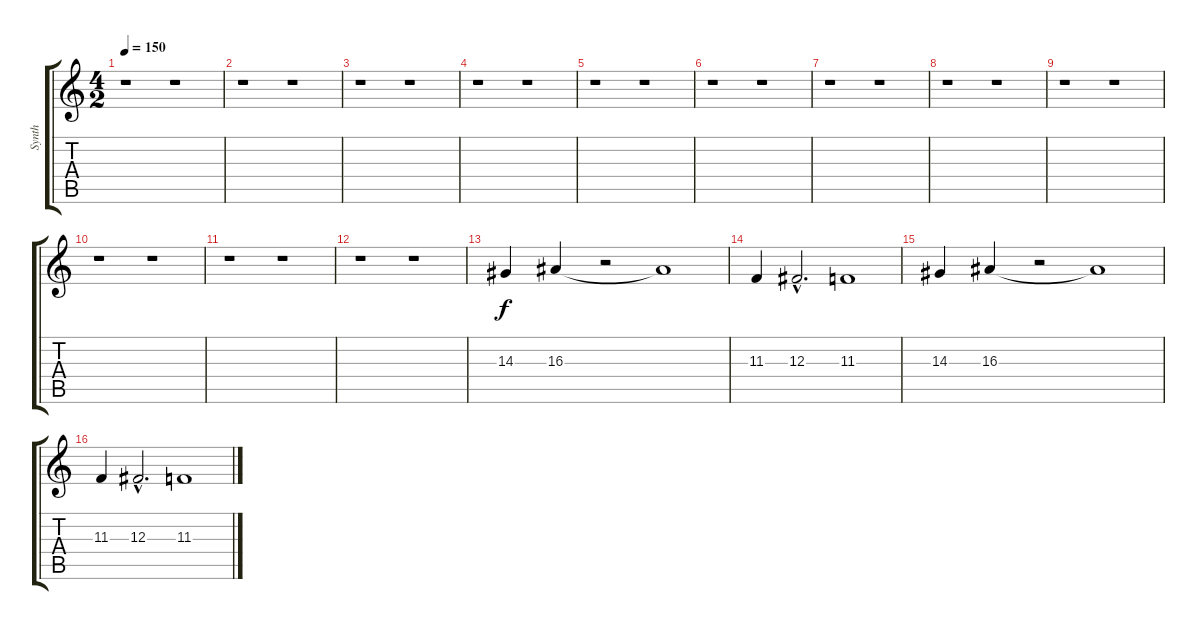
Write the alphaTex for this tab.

\track ("Synth" "Synth") {instrument gunshot}
\staff {score tabs}
\tuning (Eb4 Bb3 Gb3 Db3 Ab2 Eb2) {hide}
\ts (4 2)
\tempo 150
\clef g2
\ks c
r.1{dy f} r.1 |
r.1 r.1 |
r.1 r.1 |
r.1 r.1 |
r.1 r.1 |
r.1 r.1 |
r.1 r.1 |
r.1 r.1 |
r.1 r.1 |
r.1 r.1 |
r.1 r.1 |
r.1 r.1 |
14.3.4{instrument fx7echoes} 16.3.4 r.2 16.3{t}.1 |
11.3.4 12.3{hac}.2{d} 11.3.1 |
14.3.4 16.3.4 r.2 16.3{t}.1 |
11.3.4 12.3{hac}.2{d} 11.3.1
